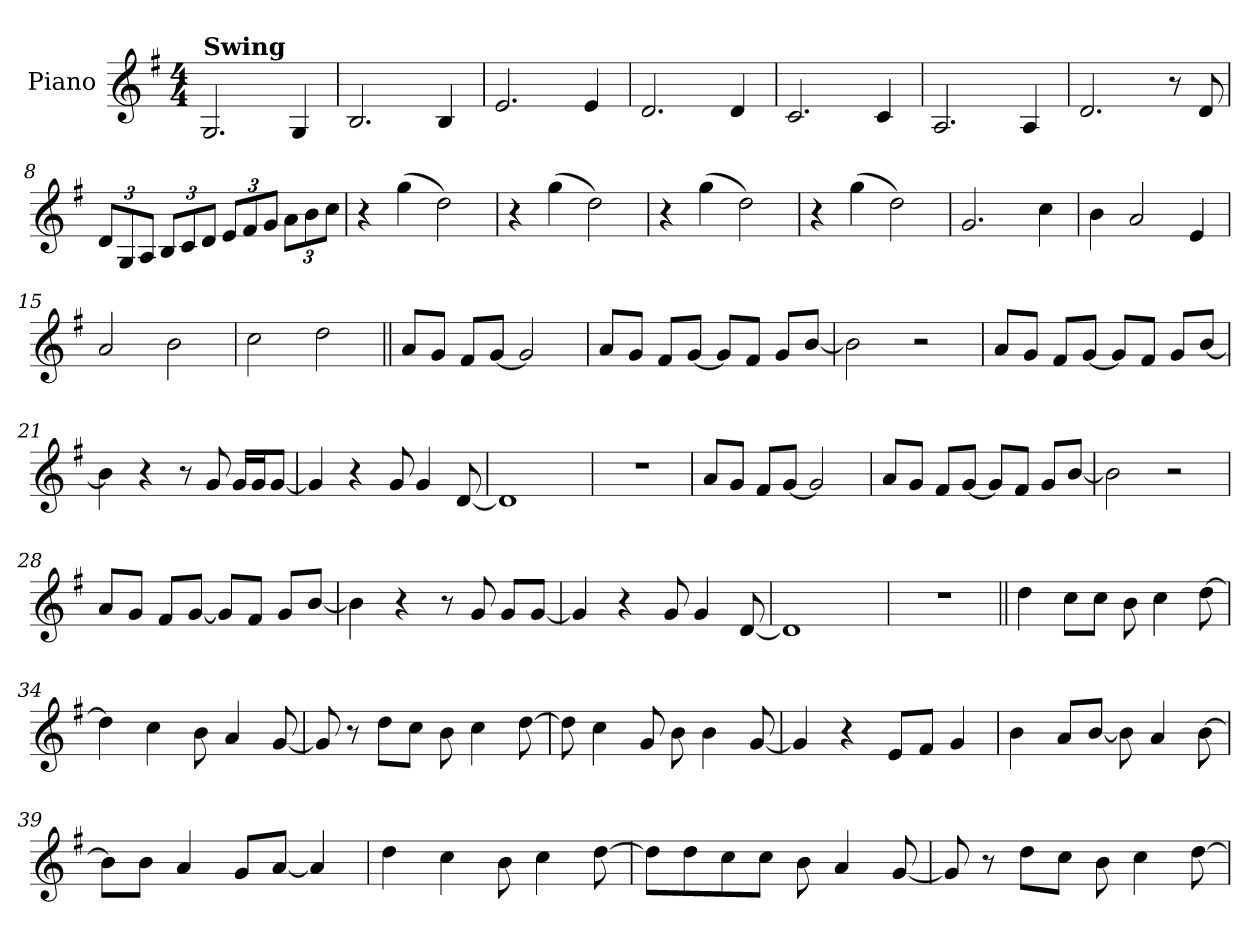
**kern
*part1
*staff1
*I"Piano
*I'Pno.
*clefG2
*k[f#]
*M4/4
*MM132
=1
!LO:TX:B:t=Swing
2.G!
4G!
=2
2.B!
4B!
=3
2.e!
4e!
=4
2.d!
4d!
=5
2.c!
4c!
=6
2.A!
4A!
=7
2.d!
8r
8d!
=8
*Xbrackettup
12d!L
12G!
12A!J
12B!L
12c!
12d!J
12e!L
12f#!
12g!J
12a!L
12b!
12cc!J
=9
4r
(>4gg
2dd)
=10
4r
(>4gg
2dd)
=11
4r
(>4gg
2dd)
=12
4r
(>4gg
2dd)
=13
2.g!
4cc!
=14
4b!
2a!
4e!
=15
2a!
2b!
=16
2cc!
2dd!
=17||
8aL
8gJ
8f#L
[8gJ
2g]
=18
8aL
8gJ
8f#L
[8gJ
8gL]
8f#J
8gL
[8bJ
=19
2b]
2r
=20
8aL
8gJ
8f#L
[8gJ
8gL]
8f#J
8gL
[8bJ
=21
4b]
4r
8r
8g
16gLL
16gJ
[8gJ
=22
4g]
4r
8g
4g
[8d
=23
1d]
=24
1r
=25
8aL
8gJ
8f#L
[8gJ
2g]
=26
8aL
8gJ
8f#L
[8gJ
8gL]
8f#J
8gL
[8bJ
=27
2b]
2r
=28
8aL
8gJ
8f#L
[8gJ
8gL]
8f#J
8gL
[8bJ
=29
4b]
4r
8r
8g
8gL
[8gJ
=30
4g]
4r
8g
4g
[8d
=31
1d]
=32
1r
=33||
4dd
8ccL
8ccJ
8b
4cc
[8dd
=34
4dd]
4cc
8b
4a
[8g
=35
8g]
8r
8ddL
8ccJ
8b
4cc
[8dd
=36
8dd]
4cc
8g
8b
4b
[8g
=37
4g]
4r
8eL
8f#J
4g
=38
4b
8aL
[8bJ
8b]
4a
[8b
=39
8bL]
8bJ
4a
8gL
[8aJ
4a]
=40
4dd
4cc
8b
4cc
[8dd
=41
8ddL]
8dd
8cc
8ccJ
8b
4a
[8g
=42
8g]
8r
8ddL
8ccJ
8b
4cc
[8dd
=
*-
